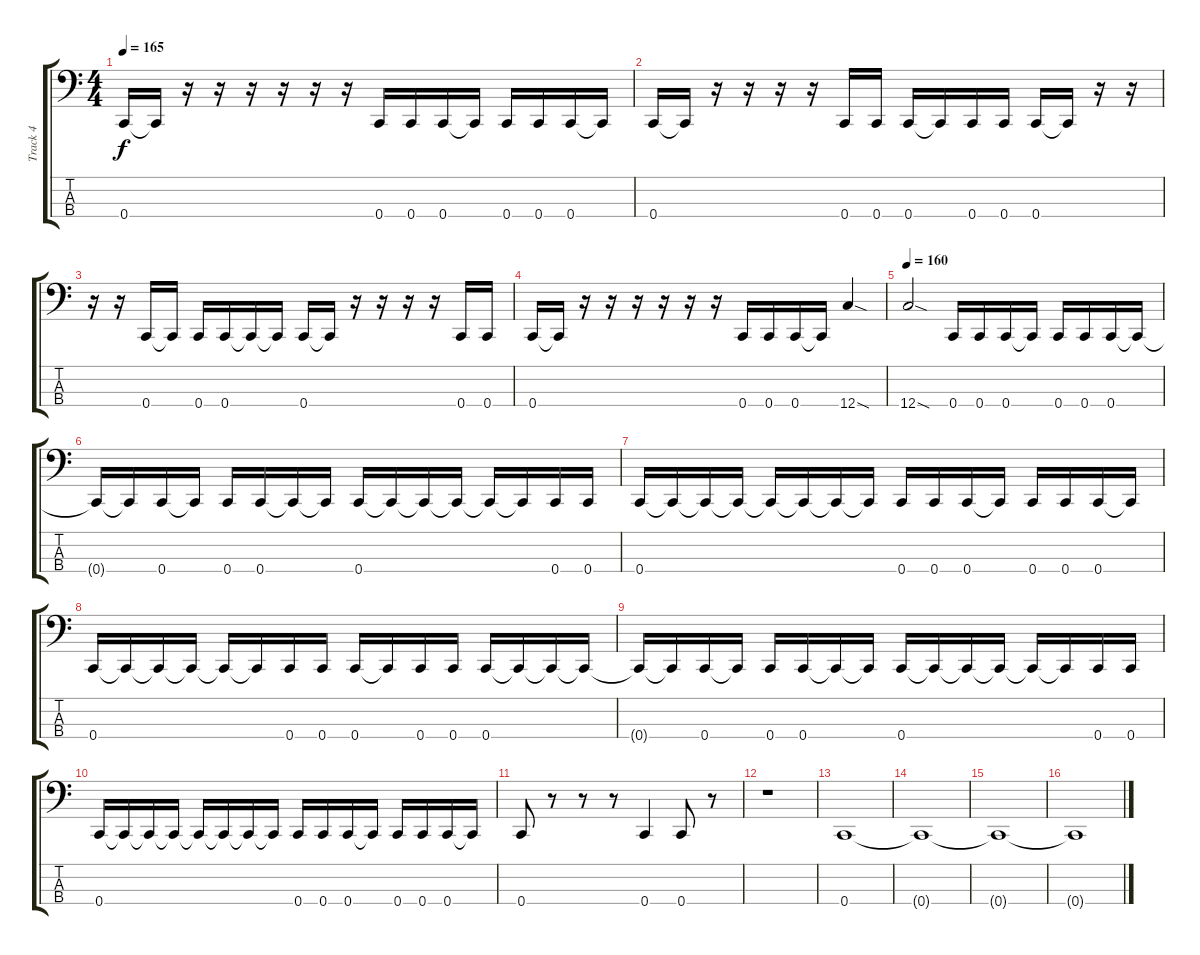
\track ("Track 4" "Track 4") {instrument electricbasspick}
\staff {score tabs}
\tuning (F2 C2 G1 C1) {hide}
\ts (4 4)
\tempo 165
\clef f4
\ks c
0.4.16{dy f} 0.4{t}.16 r.16 r.16 r.16 r.16 r.16 r.16 0.4.16 0.4.16 0.4.16 0.4{t}.16 0.4.16 0.4.16 0.4.16 0.4{t}.16 |
0.4.16 0.4{t}.16 r.16 r.16 r.16 r.16 0.4.16 0.4.16 0.4.16 0.4{t}.16 0.4.16 0.4.16 0.4.16 0.4{t}.16 r.16 r.16 |
r.16 r.16 0.4.16 0.4{t}.16 0.4.16 0.4.16 0.4{t}.16 0.4{t}.16 0.4.16 0.4{t}.16 r.16 r.16 r.16 r.16 0.4.16 0.4.16 |
0.4.16 0.4{t}.16 r.16 r.16 r.16 r.16 r.16 r.16 0.4.16 0.4.16 0.4.16 0.4{t}.16 12.4{sod}.4 |
\tempo 160
12.4{sod}.2 0.4.16 0.4.16 0.4.16 0.4{t}.16 0.4.16 0.4.16 0.4.16 0.4{t}.16 |
0.4{t}.16 0.4{t}.16 0.4.16 0.4{t}.16 0.4.16 0.4.16 0.4{t}.16 0.4{t}.16 0.4.16 0.4{t}.16 0.4{t}.16 0.4{t}.16 0.4{t}.16 0.4{t}.16 0.4.16 0.4.16 |
0.4.16 0.4{t}.16 0.4{t}.16 0.4{t}.16 0.4{t}.16 0.4{t}.16 0.4{t}.16 0.4{t}.16 0.4.16 0.4.16 0.4.16 0.4{t}.16 0.4.16 0.4.16 0.4.16 0.4{t}.16 |
0.4.16 0.4{t}.16 0.4{t}.16 0.4{t}.16 0.4{t}.16 0.4{t}.16 0.4.16 0.4.16 0.4.16 0.4{t}.16 0.4.16 0.4.16 0.4.16 0.4{t}.16 0.4{t}.16 0.4{t}.16 |
0.4{t}.16 0.4{t}.16 0.4.16 0.4{t}.16 0.4.16 0.4.16 0.4{t}.16 0.4{t}.16 0.4.16 0.4{t}.16 0.4{t}.16 0.4{t}.16 0.4{t}.16 0.4{t}.16 0.4.16 0.4.16 |
0.4.16 0.4{t}.16 0.4{t}.16 0.4{t}.16 0.4{t}.16 0.4{t}.16 0.4{t}.16 0.4{t}.16 0.4.16 0.4.16 0.4.16 0.4{t}.16 0.4.16 0.4.16 0.4.16 0.4{t}.16 |
0.4.8 r.8 r.8 r.8 0.4.4 0.4.8 r.8 |
r.1 |
0.4.1 |
0.4{t}.1 |
0.4{t}.1 |
0.4{t}.1
